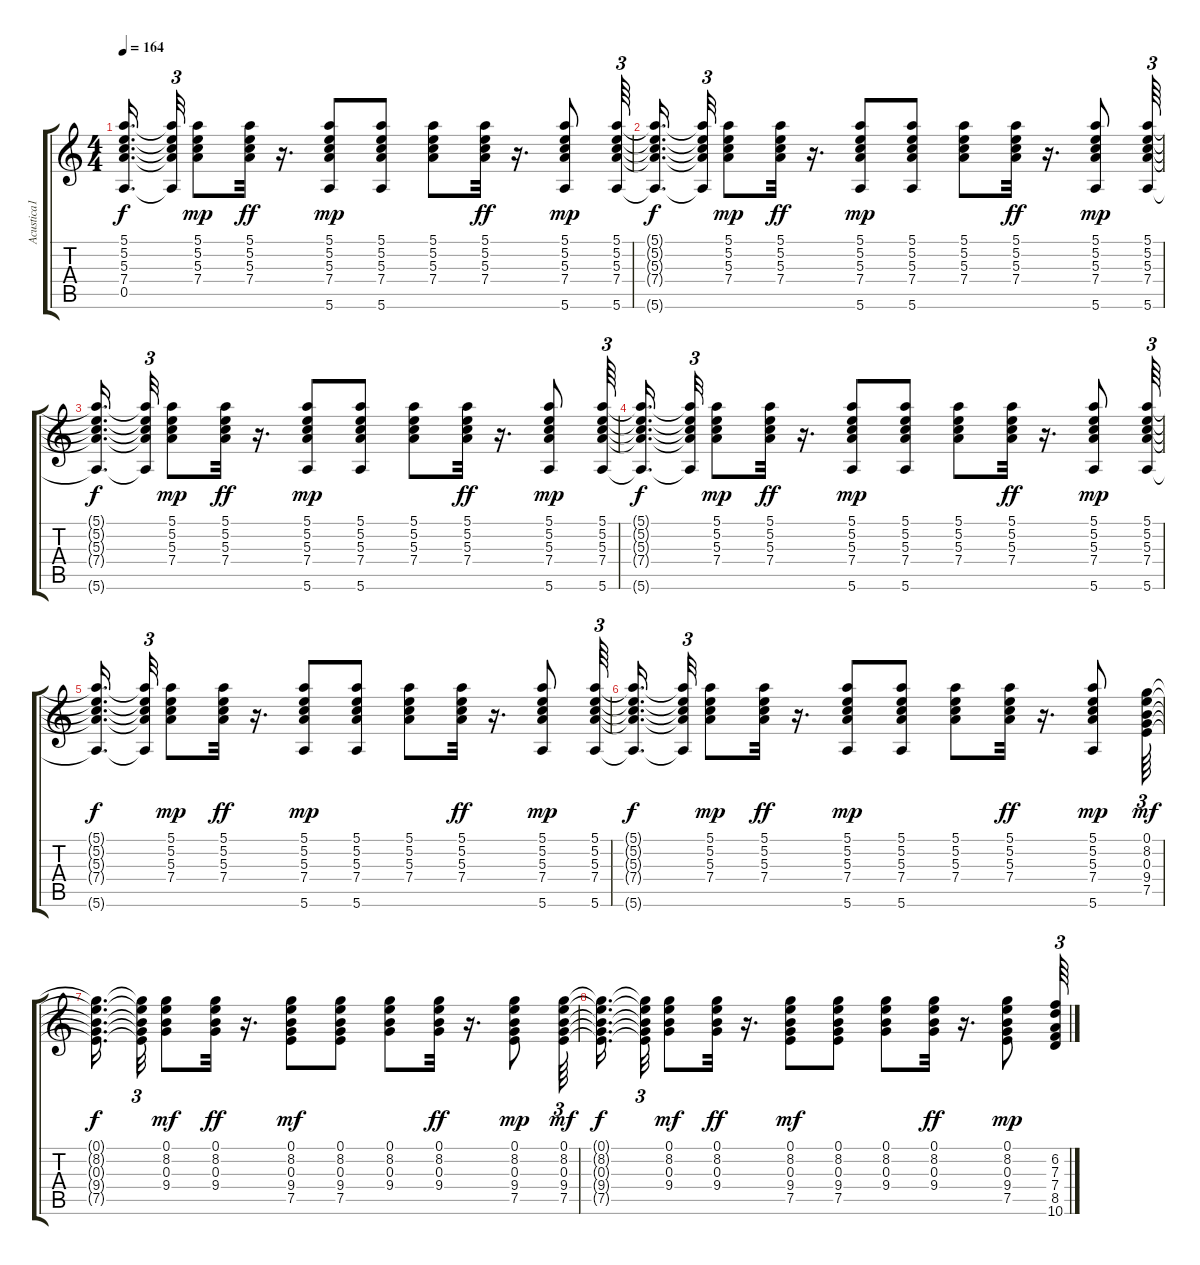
\track ("Acustica1" "Acustica1") {instrument acousticguitarsteel}
\staff {score tabs}
\tuning (E4 B3 G3 D3 A2 E2) {hide}
\ts (4 4)
\tempo 164
\clef g2
\ks c
(5.1{t} 5.2{t} 5.3{t} 7.4{t} 0.5{t}).16{d dy f beam splitsecondary} (5.1{t} 5.2{t} 5.3{t} 7.4{t} 0.5{t}).32{tu (3 2)} (5.1 5.2 5.3 7.4).8{dy mp} (5.1 5.2 5.3 7.4).32{dy ff} r.16{d} (5.1 5.2 5.3 7.4 5.6).8{dy mp} (5.1 5.2 5.3 7.4 5.6).8 (5.1 5.2 5.3 7.4).8 (5.1 5.2 5.3 7.4).32{dy ff} r.16{d} (5.1 5.2 5.3 7.4 5.6).8{dy mp} (5.1 5.2 5.3 7.4 5.6).64{tu (3 2)} |
(5.1{t} 5.2{t} 5.3{t} 7.4{t} 5.6{t}).16{d dy f beam splitsecondary} (5.1{t} 5.2{t} 5.3{t} 7.4{t} 5.6{t}).32{tu (3 2)} (5.1 5.2 5.3 7.4).8{dy mp} (5.1 5.2 5.3 7.4).32{dy ff} r.16{d} (5.1 5.2 5.3 7.4 5.6).8{dy mp} (5.1 5.2 5.3 7.4 5.6).8 (5.1 5.2 5.3 7.4).8 (5.1 5.2 5.3 7.4).32{dy ff} r.16{d} (5.1 5.2 5.3 7.4 5.6).8{dy mp} (5.1 5.2 5.3 7.4 5.6).64{tu (3 2)} |
(5.1{t} 5.2{t} 5.3{t} 7.4{t} 5.6{t}).16{d dy f beam splitsecondary} (5.1{t} 5.2{t} 5.3{t} 7.4{t} 5.6{t}).32{tu (3 2)} (5.1 5.2 5.3 7.4).8{dy mp} (5.1 5.2 5.3 7.4).32{dy ff} r.16{d} (5.1 5.2 5.3 7.4 5.6).8{dy mp} (5.1 5.2 5.3 7.4 5.6).8 (5.1 5.2 5.3 7.4).8 (5.1 5.2 5.3 7.4).32{dy ff} r.16{d} (5.1 5.2 5.3 7.4 5.6).8{dy mp} (5.1 5.2 5.3 7.4 5.6).64{tu (3 2)} |
(5.1{t} 5.2{t} 5.3{t} 7.4{t} 5.6{t}).16{d dy f beam splitsecondary} (5.1{t} 5.2{t} 5.3{t} 7.4{t} 5.6{t}).32{tu (3 2)} (5.1 5.2 5.3 7.4).8{dy mp} (5.1 5.2 5.3 7.4).32{dy ff} r.16{d} (5.1 5.2 5.3 7.4 5.6).8{dy mp} (5.1 5.2 5.3 7.4 5.6).8 (5.1 5.2 5.3 7.4).8 (5.1 5.2 5.3 7.4).32{dy ff} r.16{d} (5.1 5.2 5.3 7.4 5.6).8{dy mp} (5.1 5.2 5.3 7.4 5.6).64{tu (3 2)} |
(5.1{t} 5.2{t} 5.3{t} 7.4{t} 5.6{t}).16{d dy f beam splitsecondary} (5.1{t} 5.2{t} 5.3{t} 7.4{t} 5.6{t}).32{tu (3 2)} (5.1 5.2 5.3 7.4).8{dy mp} (5.1 5.2 5.3 7.4).32{dy ff} r.16{d} (5.1 5.2 5.3 7.4 5.6).8{dy mp} (5.1 5.2 5.3 7.4 5.6).8 (5.1 5.2 5.3 7.4).8 (5.1 5.2 5.3 7.4).32{dy ff} r.16{d} (5.1 5.2 5.3 7.4 5.6).8{dy mp} (5.1 5.2 5.3 7.4 5.6).64{tu (3 2)} |
(5.1{t} 5.2{t} 5.3{t} 7.4{t} 5.6{t}).16{d dy f beam splitsecondary} (5.1{t} 5.2{t} 5.3{t} 7.4{t} 5.6{t}).32{tu (3 2)} (5.1 5.2 5.3 7.4).8{dy mp} (5.1 5.2 5.3 7.4).32{dy ff} r.16{d} (5.1 5.2 5.3 7.4 5.6).8{dy mp} (5.1 5.2 5.3 7.4 5.6).8 (5.1 5.2 5.3 7.4).8 (5.1 5.2 5.3 7.4).32{dy ff} r.16{d} (5.1 5.2 5.3 7.4 5.6).8{dy mp} (0.1 8.2 0.3 9.4 7.5).64{tu (3 2) dy mf} |
(0.1{t} 8.2{t} 0.3{t} 9.4{t} 7.5{t}).16{d dy f beam splitsecondary} (0.1{t} 8.2{t} 0.3{t} 9.4{t} 7.5{t}).32{tu (3 2)} (0.1 8.2 0.3 9.4).8{dy mf} (0.1 8.2 0.3 9.4).32{dy ff} r.16{d} (0.1 8.2 0.3 9.4 7.5).8{dy mf} (0.1 8.2 0.3 9.4 7.5).8 (0.1 8.2 0.3 9.4).8 (0.1 8.2 0.3 9.4).32{dy ff} r.16{d} (0.1 8.2 0.3 9.4 7.5).8{dy mp} (0.1 8.2 0.3 9.4 7.5).64{tu (3 2) dy mf} |
(0.1{t} 8.2{t} 0.3{t} 9.4{t} 7.5{t}).16{d dy f beam splitsecondary} (0.1{t} 8.2{t} 0.3{t} 9.4{t} 7.5{t}).32{tu (3 2)} (0.1 8.2 0.3 9.4).8{dy mf} (0.1 8.2 0.3 9.4).32{dy ff} r.16{d} (0.1 8.2 0.3 9.4 7.5).8{dy mf} (0.1 8.2 0.3 9.4 7.5).8 (0.1 8.2 0.3 9.4).8 (0.1 8.2 0.3 9.4).32{dy ff} r.16{d} (0.1 8.2 0.3 9.4 7.5).8{dy mp} (6.2 7.3 7.4 8.5 10.6).64{tu (3 2)}
